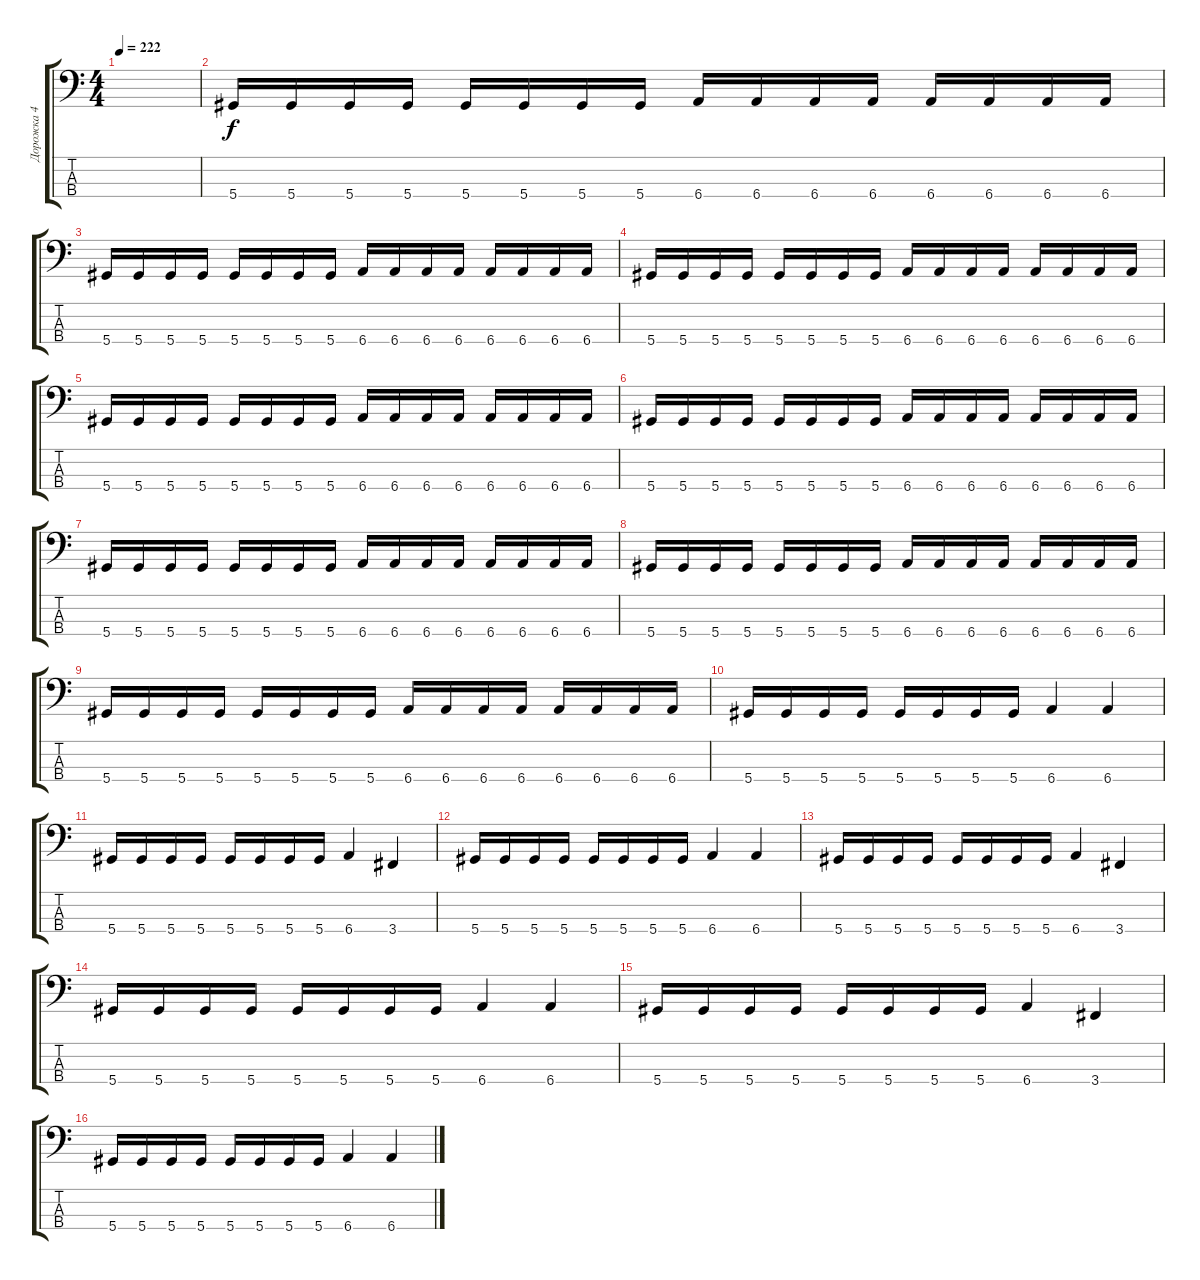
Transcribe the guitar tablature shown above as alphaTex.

\track ("Дорожка 4" "Дорожка 4") {instrument electricbassfinger}
\staff {score tabs}
\tuning (Gb2 Db2 Ab1 Eb1) {hide}
\ts (4 4)
\tempo 222
\clef f4
\ks c
|
5.4.16 5.4.16 5.4.16 5.4.16 5.4.16 5.4.16 5.4.16 5.4.16 6.4.16 6.4.16 6.4.16 6.4.16 6.4.16 6.4.16 6.4.16 6.4.16 |
5.4.16 5.4.16 5.4.16 5.4.16 5.4.16 5.4.16 5.4.16 5.4.16 6.4.16 6.4.16 6.4.16 6.4.16 6.4.16 6.4.16 6.4.16 6.4.16 |
5.4.16 5.4.16 5.4.16 5.4.16 5.4.16 5.4.16 5.4.16 5.4.16 6.4.16 6.4.16 6.4.16 6.4.16 6.4.16 6.4.16 6.4.16 6.4.16 |
5.4.16 5.4.16 5.4.16 5.4.16 5.4.16 5.4.16 5.4.16 5.4.16 6.4.16 6.4.16 6.4.16 6.4.16 6.4.16 6.4.16 6.4.16 6.4.16 |
5.4.16 5.4.16 5.4.16 5.4.16 5.4.16 5.4.16 5.4.16 5.4.16 6.4.16 6.4.16 6.4.16 6.4.16 6.4.16 6.4.16 6.4.16 6.4.16 |
5.4.16 5.4.16 5.4.16 5.4.16 5.4.16 5.4.16 5.4.16 5.4.16 6.4.16 6.4.16 6.4.16 6.4.16 6.4.16 6.4.16 6.4.16 6.4.16 |
5.4.16 5.4.16 5.4.16 5.4.16 5.4.16 5.4.16 5.4.16 5.4.16 6.4.16 6.4.16 6.4.16 6.4.16 6.4.16 6.4.16 6.4.16 6.4.16 |
5.4.16 5.4.16 5.4.16 5.4.16 5.4.16 5.4.16 5.4.16 5.4.16 6.4.16 6.4.16 6.4.16 6.4.16 6.4.16 6.4.16 6.4.16 6.4.16 |
5.4.16 5.4.16 5.4.16 5.4.16 5.4.16 5.4.16 5.4.16 5.4.16 6.4.4 6.4.4 |
5.4.16 5.4.16 5.4.16 5.4.16 5.4.16 5.4.16 5.4.16 5.4.16 6.4.4 3.4.4 |
5.4.16 5.4.16 5.4.16 5.4.16 5.4.16 5.4.16 5.4.16 5.4.16 6.4.4 6.4.4 |
5.4.16 5.4.16 5.4.16 5.4.16 5.4.16 5.4.16 5.4.16 5.4.16 6.4.4 3.4.4 |
5.4.16 5.4.16 5.4.16 5.4.16 5.4.16 5.4.16 5.4.16 5.4.16 6.4.4 6.4.4 |
5.4.16 5.4.16 5.4.16 5.4.16 5.4.16 5.4.16 5.4.16 5.4.16 6.4.4 3.4.4 |
5.4.16 5.4.16 5.4.16 5.4.16 5.4.16 5.4.16 5.4.16 5.4.16 6.4.4 6.4.4
